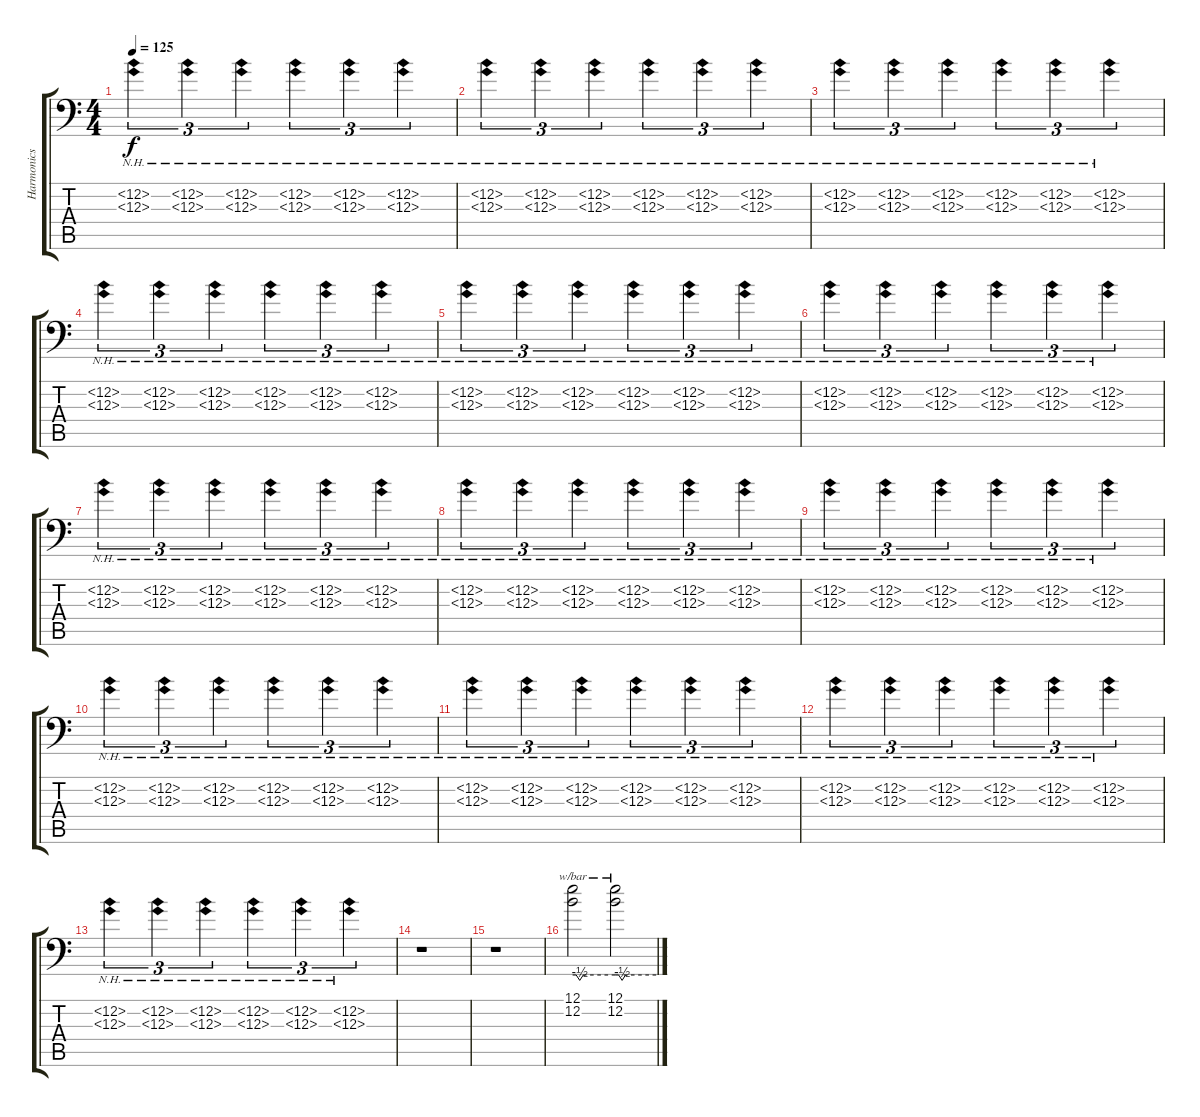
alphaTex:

\track ("Harmonics" "Harmonics") {instrument guitarharmonics}
\staff {score tabs}
\tuning (E3 B2 G2 D2 A1 E1) {hide}
\ts (4 4)
\tempo 125
\clef f4
\ks c
(12.2{nh} 12.3{nh}).4{tu (3 2) dy f} (12.2{nh} 12.3{nh}).4{tu (3 2)} (12.2{nh} 12.3{nh}).4{tu (3 2) balance 0} (12.2{nh} 12.3{nh}).4{tu (3 2)} (12.2{nh} 12.3{nh}).4{tu (3 2)} (12.2{nh} 12.3{nh}).4{tu (3 2)} |
(12.2{nh} 12.3{nh}).4{tu (3 2) balance 16} (12.2{nh} 12.3{nh}).4{tu (3 2)} (12.2{nh} 12.3{nh}).4{tu (3 2)} (12.2{nh} 12.3{nh}).4{tu (3 2)} (12.2{nh} 12.3{nh}).4{tu (3 2) balance 0} (12.2{nh} 12.3{nh}).4{tu (3 2)} |
(12.2{nh} 12.3{nh}).4{tu (3 2)} (12.2{nh} 12.3{nh}).4{tu (3 2)} (12.2{nh} 12.3{nh}).4{tu (3 2) balance 16} (12.2{nh} 12.3{nh}).4{tu (3 2)} (12.2{nh} 12.3{nh}).4{tu (3 2)} (12.2{nh} 12.3{nh}).4{tu (3 2)} |
(12.2{nh} 12.3{nh}).4{tu (3 2) balance 0} (12.2{nh} 12.3{nh}).4{tu (3 2)} (12.2{nh} 12.3{nh}).4{tu (3 2)} (12.2{nh} 12.3{nh}).4{tu (3 2)} (12.2{nh} 12.3{nh}).4{tu (3 2) balance 16} (12.2{nh} 12.3{nh}).4{tu (3 2)} |
(12.2{nh} 12.3{nh}).4{tu (3 2)} (12.2{nh} 12.3{nh}).4{tu (3 2)} (12.2{nh} 12.3{nh}).4{tu (3 2) balance 0} (12.2{nh} 12.3{nh}).4{tu (3 2)} (12.2{nh} 12.3{nh}).4{tu (3 2)} (12.2{nh} 12.3{nh}).4{tu (3 2)} |
(12.2{nh} 12.3{nh}).4{tu (3 2) volume 9 balance 16} (12.2{nh} 12.3{nh}).4{tu (3 2)} (12.2{nh} 12.3{nh}).4{tu (3 2)} (12.2{nh} 12.3{nh}).4{tu (3 2)} (12.2{nh} 12.3{nh}).4{tu (3 2) balance 0} (12.2{nh} 12.3{nh}).4{tu (3 2)} |
(12.2{nh} 12.3{nh}).4{tu (3 2)} (12.2{nh} 12.3{nh}).4{tu (3 2)} (12.2{nh} 12.3{nh}).4{tu (3 2) balance 16} (12.2{nh} 12.3{nh}).4{tu (3 2)} (12.2{nh} 12.3{nh}).4{tu (3 2)} (12.2{nh} 12.3{nh}).4{tu (3 2)} |
(12.2{nh} 12.3{nh}).4{tu (3 2) volume 9 balance 0} (12.2{nh} 12.3{nh}).4{tu (3 2)} (12.2{nh} 12.3{nh}).4{tu (3 2)} (12.2{nh} 12.3{nh}).4{tu (3 2)} (12.2{nh} 12.3{nh}).4{tu (3 2) balance 16} (12.2{nh} 12.3{nh}).4{tu (3 2)} |
(12.2{nh} 12.3{nh}).4{tu (3 2)} (12.2{nh} 12.3{nh}).4{tu (3 2)} (12.2{nh} 12.3{nh}).4{tu (3 2) balance 0} (12.2{nh} 12.3{nh}).4{tu (3 2)} (12.2{nh} 12.3{nh}).4{tu (3 2)} (12.2{nh} 12.3{nh}).4{tu (3 2)} |
(12.2{nh} 12.3{nh}).4{tu (3 2) balance 16} (12.2{nh} 12.3{nh}).4{tu (3 2)} (12.2{nh} 12.3{nh}).4{tu (3 2)} (12.2{nh} 12.3{nh}).4{tu (3 2)} (12.2{nh} 12.3{nh}).4{tu (3 2) balance 0} (12.2{nh} 12.3{nh}).4{tu (3 2)} |
(12.2{nh} 12.3{nh}).4{tu (3 2)} (12.2{nh} 12.3{nh}).4{tu (3 2)} (12.2{nh} 12.3{nh}).4{tu (3 2) balance 16} (12.2{nh} 12.3{nh}).4{tu (3 2)} (12.2{nh} 12.3{nh}).4{tu (3 2)} (12.2{nh} 12.3{nh}).4{tu (3 2)} |
(12.2{nh} 12.3{nh}).4{tu (3 2) balance 0} (12.2{nh} 12.3{nh}).4{tu (3 2)} (12.2{nh} 12.3{nh}).4{tu (3 2)} (12.2{nh} 12.3{nh}).4{tu (3 2)} (12.2{nh} 12.3{nh}).4{tu (3 2) balance 16} (12.2{nh} 12.3{nh}).4{tu (3 2)} |
(12.2{nh} 12.3{nh}).4{tu (3 2)} (12.2{nh} 12.3{nh}).4{tu (3 2)} (12.2{nh} 12.3{nh}).4{tu (3 2) balance 0} (12.2{nh} 12.3{nh}).4{tu (3 2)} (12.2{nh} 12.3{nh}).4{tu (3 2)} (12.2{nh} 12.3{nh}).4{tu (3 2)} |
r.1 |
r.1 |
(12.1 12.2).2{tbe (custom default 0 0 5 0 10 -2 15 0 60 0) volume 16 balance 16} (12.1 12.2).2{tbe (custom default 0 0 5 0 10 -2 15 0 60 0) balance 0}
